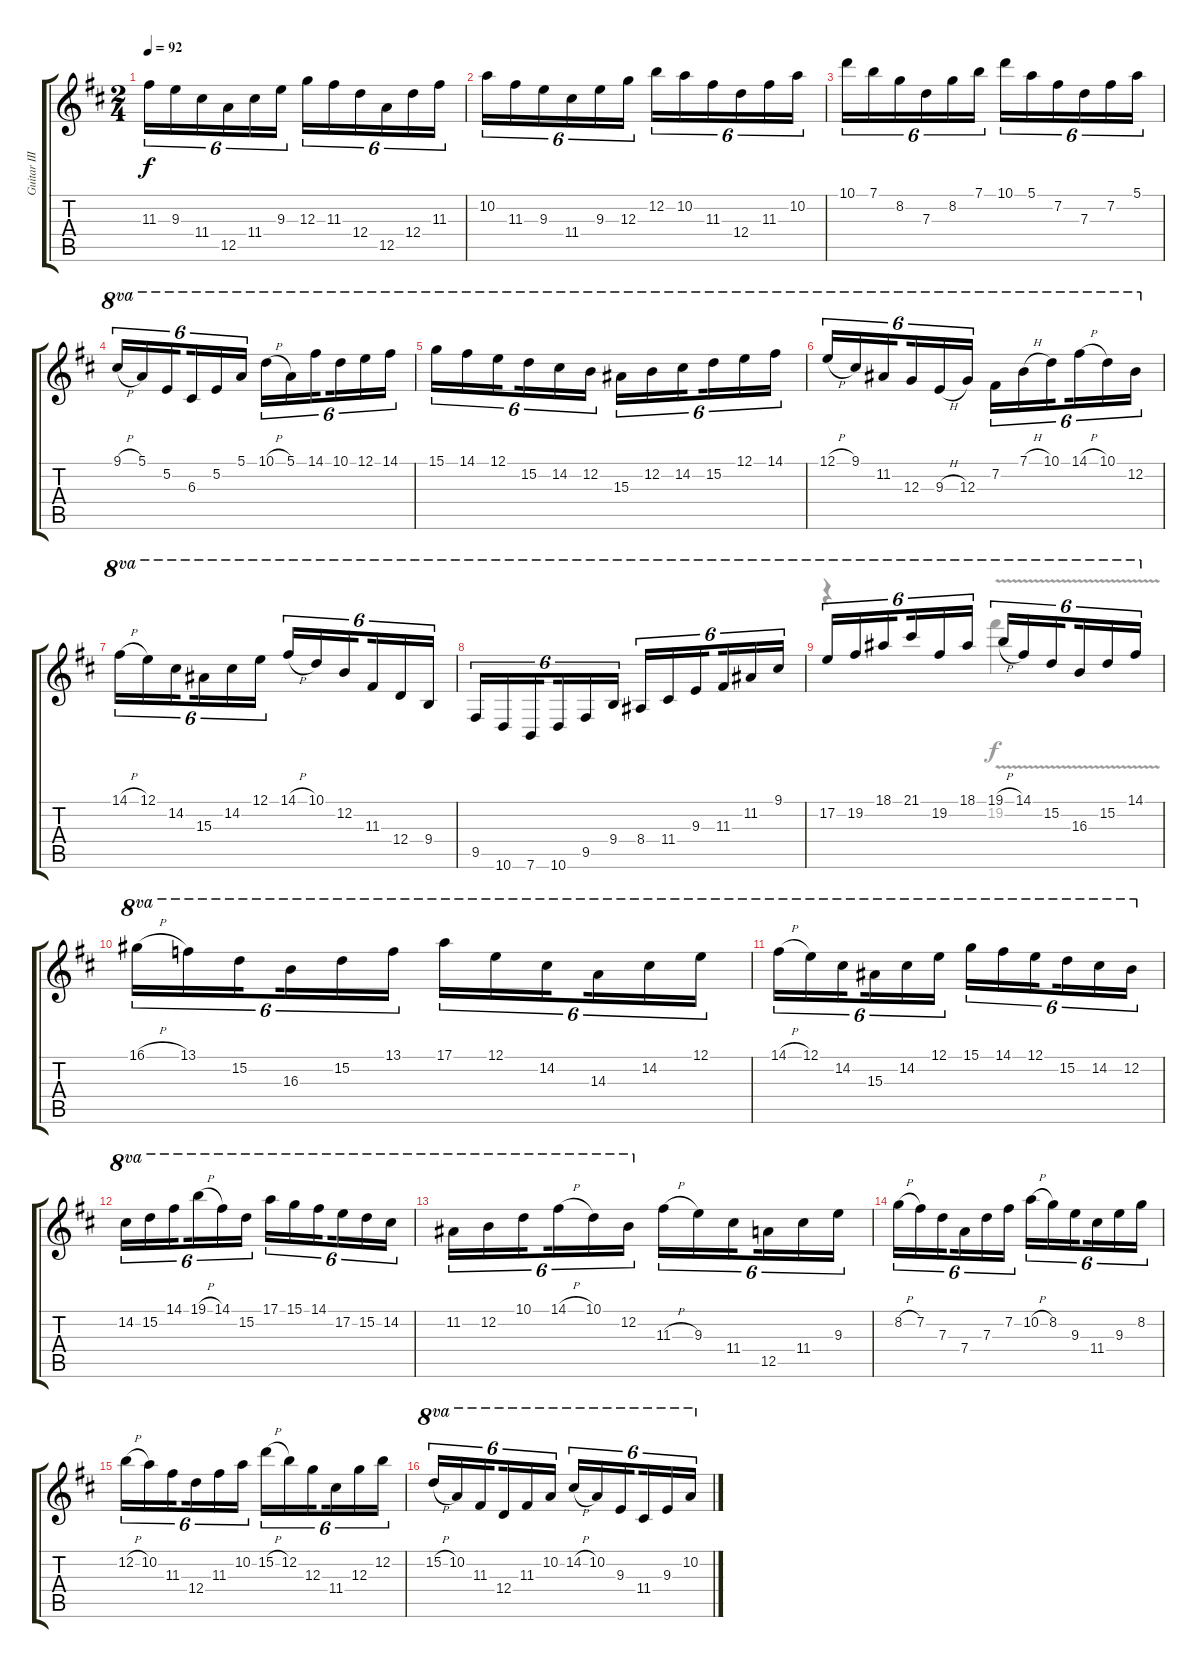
\track ("Guitar III" "Guitar III") {instrument acousticguitarsteel}
\staff {score tabs}
\tuning (E4 B3 G3 D3 A2 E2) {hide}
\voice
\ts (2 4)
\tempo 92
\clef g2
\ks d
11.3.16{tu (6 4) dy f} 9.3.16{tu (6 4)} 11.4.16{tu (6 4)} 12.5.16{tu (6 4)} 11.4.16{tu (6 4)} 9.3.16{tu (6 4)} 12.3.16{tu (6 4)} 11.3.16{tu (6 4)} 12.4.16{tu (6 4)} 12.5.16{tu (6 4)} 12.4.16{tu (6 4)} 11.3.16{tu (6 4)} |
10.2.16{tu (6 4)} 11.3.16{tu (6 4)} 9.3.16{tu (6 4)} 11.4.16{tu (6 4)} 9.3.16{tu (6 4)} 12.3.16{tu (6 4)} 12.2.16{tu (6 4)} 10.2.16{tu (6 4)} 11.3.16{tu (6 4)} 12.4.16{tu (6 4)} 11.3.16{tu (6 4)} 10.2.16{tu (6 4)} |
10.1.16{tu (6 4)} 7.1.16{tu (6 4)} 8.2.16{tu (6 4)} 7.3.16{tu (6 4)} 8.2.16{tu (6 4)} 7.1.16{tu (6 4)} 10.1.16{tu (6 4)} 5.1.16{tu (6 4)} 7.2.16{tu (6 4)} 7.3.16{tu (6 4)} 7.2.16{tu (6 4)} 5.1.16{tu (6 4)} |
9.1{h}.16{tu (6 4) ot 8va} 5.1.16{tu (6 4) ot 8va} 5.2.16{tu (6 4) ot 8va beam splitsecondary} 6.3.16{tu (6 4) ot 8va} 5.2.16{tu (6 4) ot 8va} 5.1.16{tu (6 4) ot 8va} 10.1{h}.16{tu (6 4) ot 8va} 5.1.16{tu (6 4) ot 8va} 14.1.16{tu (6 4) ot 8va beam splitsecondary} 10.1.16{tu (6 4) ot 8va} 12.1.16{tu (6 4) ot 8va} 14.1.16{tu (6 4) ot 8va} |
15.1.16{tu (6 4) ot 8va} 14.1.16{tu (6 4) ot 8va} 12.1.16{tu (6 4) ot 8va beam splitsecondary} 15.2.16{tu (6 4) ot 8va} 14.2.16{tu (6 4) ot 8va} 12.2.16{tu (6 4) ot 8va} 15.3.16{tu (6 4) ot 8va} 12.2.16{tu (6 4) ot 8va} 14.2.16{tu (6 4) ot 8va beam splitsecondary} 15.2.16{tu (6 4) ot 8va} 12.1.16{tu (6 4) ot 8va} 14.1.16{tu (6 4) ot 8va} |
12.1{h}.16{tu (6 4) ot 8va} 9.1.16{tu (6 4) ot 8va} 11.2.16{tu (6 4) ot 8va beam splitsecondary} 12.3.16{tu (6 4) ot 8va} 9.3{h}.16{tu (6 4) ot 8va} 12.3.16{tu (6 4) ot 8va} 7.2.16{tu (6 4) ot 8va} 7.1{h}.16{tu (6 4) ot 8va} 10.1.16{tu (6 4) ot 8va beam splitsecondary} 14.1{h}.16{tu (6 4) ot 8va} 10.1.16{tu (6 4) ot 8va} 12.2.16{tu (6 4) ot 8va} |
14.1{h}.16{tu (6 4) ot 8va} 12.1.16{tu (6 4) ot 8va} 14.2.16{tu (6 4) ot 8va beam splitsecondary} 15.3.16{tu (6 4) ot 8va} 14.2.16{tu (6 4) ot 8va} 12.1.16{tu (6 4) ot 8va} 14.1{h}.16{tu (6 4) ot 8va} 10.1.16{tu (6 4) ot 8va} 12.2.16{tu (6 4) ot 8va beam splitsecondary} 11.3.16{tu (6 4) ot 8va} 12.4.16{tu (6 4) ot 8va} 9.4.16{tu (6 4) ot 8va} |
9.5.16{tu (6 4) ot 8va} 10.6.16{tu (6 4) ot 8va} 7.6.16{tu (6 4) ot 8va beam splitsecondary} 10.6.16{tu (6 4) ot 8va} 9.5.16{tu (6 4) ot 8va} 9.4.16{tu (6 4) ot 8va} 8.4.16{tu (6 4) ot 8va} 11.4.16{tu (6 4) ot 8va} 9.3.16{tu (6 4) ot 8va beam splitsecondary} 11.3.16{tu (6 4) ot 8va} 11.2.16{tu (6 4) ot 8va} 9.1.16{tu (6 4) ot 8va} |
17.2.16{tu (6 4) ot 8va} 19.2.16{tu (6 4) ot 8va} 18.1.16{tu (6 4) ot 8va beam splitsecondary} 21.1.16{tu (6 4) ot 8va} 19.2.16{tu (6 4) ot 8va} 18.1.16{tu (6 4) ot 8va} 19.1{h}.16{tu (6 4) ot 8va} 14.1.16{tu (6 4) ot 8va} 15.2.16{tu (6 4) ot 8va beam splitsecondary} 16.3.16{tu (6 4) ot 8va} 15.2.16{tu (6 4) ot 8va} 14.1.16{tu (6 4) ot 8va} |
16.1{h}.16{tu (6 4) ot 8va} 13.1.16{tu (6 4) ot 8va} 15.2.16{tu (6 4) ot 8va beam splitsecondary} 16.3.16{tu (6 4) ot 8va} 15.2.16{tu (6 4) ot 8va} 13.1.16{tu (6 4) ot 8va} 17.1.16{tu (6 4) ot 8va} 12.1.16{tu (6 4) ot 8va} 14.2.16{tu (6 4) ot 8va beam splitsecondary} 14.3.16{tu (6 4) ot 8va} 14.2.16{tu (6 4) ot 8va} 12.1.16{tu (6 4) ot 8va} |
14.1{h}.16{tu (6 4) ot 8va} 12.1.16{tu (6 4) ot 8va} 14.2.16{tu (6 4) ot 8va beam splitsecondary} 15.3.16{tu (6 4) ot 8va} 14.2.16{tu (6 4) ot 8va} 12.1.16{tu (6 4) ot 8va} 15.1.16{tu (6 4) ot 8va} 14.1.16{tu (6 4) ot 8va} 12.1.16{tu (6 4) ot 8va beam splitsecondary} 15.2.16{tu (6 4) ot 8va} 14.2.16{tu (6 4) ot 8va} 12.2.16{tu (6 4) ot 8va} |
14.2.16{tu (6 4) ot 8va} 15.2.16{tu (6 4) ot 8va} 14.1.16{tu (6 4) ot 8va beam splitsecondary} 19.1{h}.16{tu (6 4) ot 8va} 14.1.16{tu (6 4) ot 8va} 15.2.16{tu (6 4) ot 8va} 17.1.16{tu (6 4) ot 8va} 15.1.16{tu (6 4) ot 8va} 14.1.16{tu (6 4) ot 8va beam splitsecondary} 17.2.16{tu (6 4) ot 8va} 15.2.16{tu (6 4) ot 8va} 14.2.16{tu (6 4) ot 8va} |
11.2.16{tu (6 4) ot 8va} 12.2.16{tu (6 4) ot 8va} 10.1.16{tu (6 4) ot 8va beam splitsecondary} 14.1{h}.16{tu (6 4) ot 8va} 10.1.16{tu (6 4) ot 8va} 12.2.16{tu (6 4) ot 8va} 11.3{h}.16{tu (6 4)} 9.3.16{tu (6 4)} 11.4.16{tu (6 4) beam splitsecondary} 12.5.16{tu (6 4)} 11.4.16{tu (6 4)} 9.3.16{tu (6 4)} |
8.2{h}.16{tu (6 4)} 7.2.16{tu (6 4)} 7.3.16{tu (6 4) beam splitsecondary} 7.4.16{tu (6 4)} 7.3.16{tu (6 4)} 7.2.16{tu (6 4)} 10.2{h}.16{tu (6 4)} 8.2.16{tu (6 4)} 9.3.16{tu (6 4) beam splitsecondary} 11.4.16{tu (6 4)} 9.3.16{tu (6 4)} 8.2.16{tu (6 4)} |
12.2{h}.16{tu (6 4)} 10.2.16{tu (6 4)} 11.3.16{tu (6 4) beam splitsecondary} 12.4.16{tu (6 4)} 11.3.16{tu (6 4)} 10.2.16{tu (6 4)} 15.2{h}.16{tu (6 4)} 12.2.16{tu (6 4)} 12.3.16{tu (6 4) beam splitsecondary} 11.4.16{tu (6 4)} 12.3.16{tu (6 4)} 12.2.16{tu (6 4)} |
15.2{h}.16{tu (6 4) ot 8va} 10.2.16{tu (6 4) ot 8va} 11.3.16{tu (6 4) ot 8va beam splitsecondary} 12.4.16{tu (6 4) ot 8va} 11.3.16{tu (6 4) ot 8va} 10.2.16{tu (6 4) ot 8va} 14.2{h}.16{tu (6 4) ot 8va} 10.2.16{tu (6 4) ot 8va} 9.3.16{tu (6 4) ot 8va beam splitsecondary} 11.4.16{tu (6 4) ot 8va} 9.3.16{tu (6 4) ot 8va} 10.2.16{tu (6 4) ot 8va}
\voice
\clef g2
\ottava regular
\simile none
\ks d
|
|
|
|
|
|
|
|
r.4 19.2{v}.4 |
|
|
|
|
|
|
